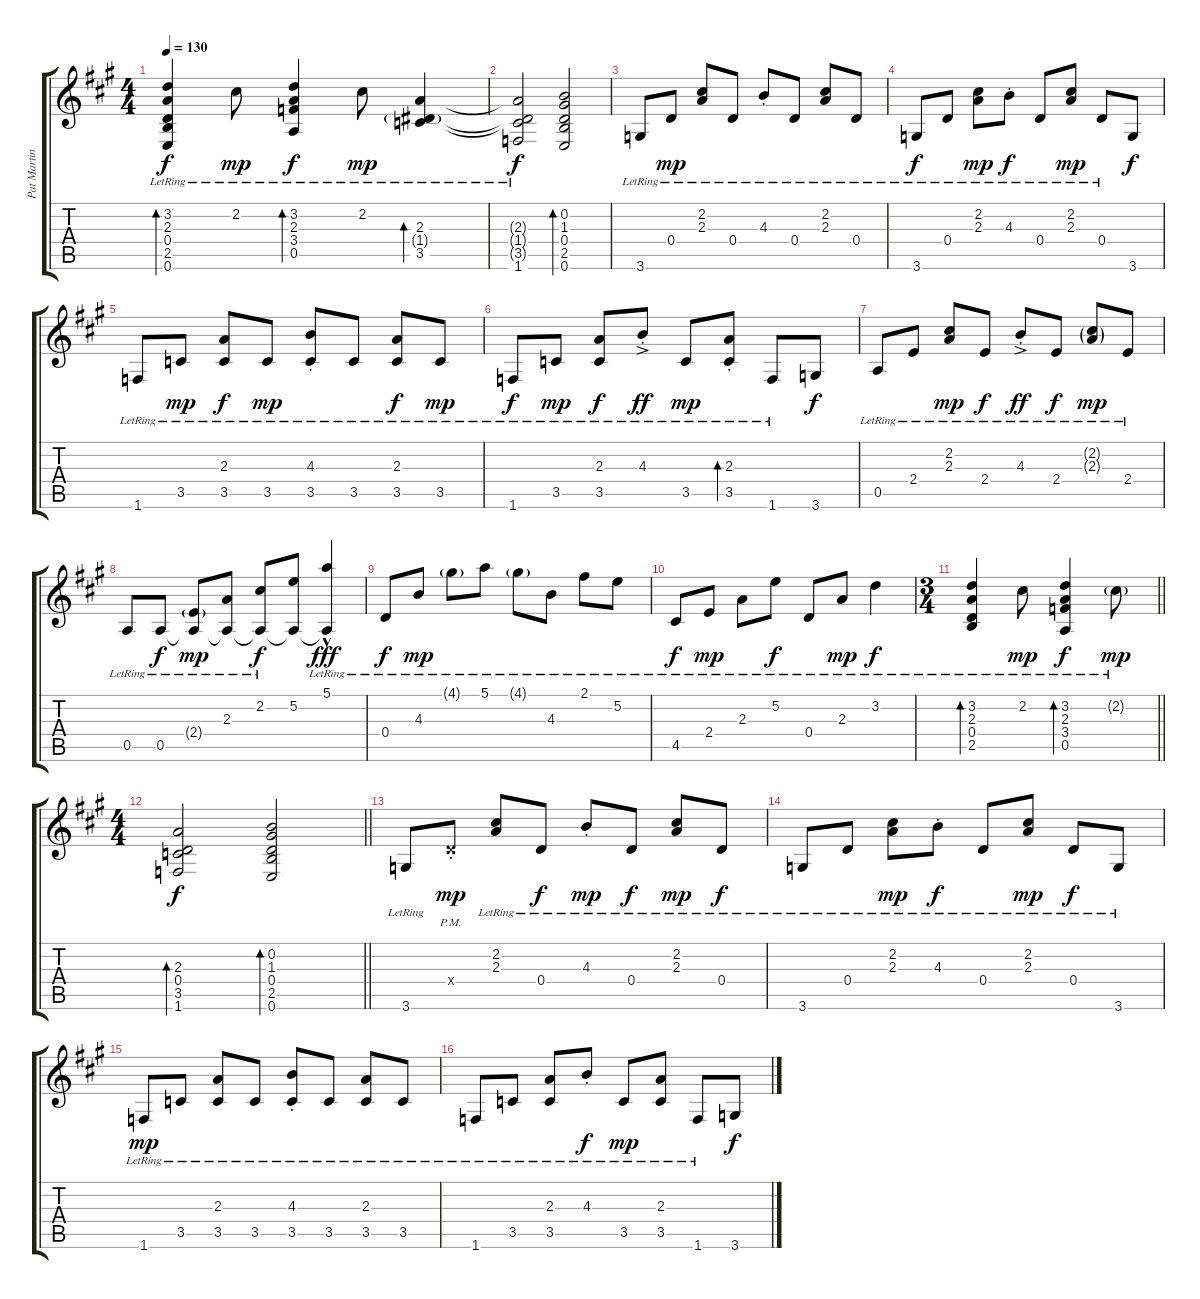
\track ("Pat Martino-PM's ne 4" "Pat Martin") {instrument electricguitarjazz}
\staff {score tabs}
\tuning (E4 B3 G3 D3 A2 E2) {hide}
\ts (4 4)
\tempo 130
\clef g2
\ks a
(3.2{lr} 2.3{lr} 0.4{lr} 2.5{lr} 0.6{lr}).4{bd 30 dy f} 2.2{lr}.8{dy mp} (3.2{lr} 2.3{lr} 3.4{lr} 0.5{lr}).4{bd 30 dy f} 2.2{lr}.8{dy mp} (2.3{lr} 1.4{g lr} 3.5{lr}).4{bd 30} |
(2.3{t} 1.4{t} 3.5{t} 1.6{lr}).2{dy f} (0.2 1.3 0.4 2.5 0.6).2{bd 30} |
3.6{lr}.8 0.4{lr}.8{dy mp} (2.2{lr} 2.3{lr}).8 0.4{lr}.8 4.3{st lr}.8 0.4{lr}.8 (2.2{lr} 2.3{lr}).8 0.4{lr}.8 |
3.6{lr}.8{dy f} 0.4{lr}.8 (2.2{lr} 2.3{lr}).8{dy mp} 4.3{st lr}.8{dy f} 0.4{lr}.8 (2.2{lr} 2.3{lr}).8{dy mp} 0.4{lr}.8 3.6.8{dy f} |
1.6{lr}.8 3.5{lr}.8{dy mp} (2.3{lr} 3.5{lr}).8{dy f} 3.5{lr}.8{dy mp} (4.3{st lr} 3.5{st lr}).8 3.5{lr}.8 (2.3{lr} 3.5{lr}).8{dy f} 3.5{lr}.8{dy mp} |
1.6{lr}.8{dy f} 3.5{lr}.8{dy mp} (2.3{lr} 3.5{lr}).8{dy f} 4.3{ac st lr}.8{dy ff} 3.5{lr}.8{dy mp} (2.3{st lr} 3.5{st lr}).8{bd 30} 1.6{lr}.8 3.6.8{dy f} |
0.5{lr}.8 2.4{lr}.8 (2.2{lr} 2.3{lr}).8{dy mp} 2.4{lr}.8{dy f} 4.3{ac st lr}.8{dy ff} 2.4{lr}.8{dy f} (2.2{g lr} 2.3{g lr}).8{dy mp} 2.4{lr}.8 |
0.5{lr}.8 0.5{lr}.8{dy f} (2.4{g lr} 0.5{t}).8{dy mp} (2.3{lr} 0.5{t}).8 (2.2{lr} 0.5{t}).8{dy f} (5.2 0.5{t}).8 (5.1{hac lr} 0.5{t}).4{dy fff} |
0.4{lr}.8{dy f} 4.3{lr}.8{dy mp} 4.1{g lr}.8 5.1{lr}.8 4.1{g lr}.8 4.3{lr}.8 2.1{lr}.8 5.2{lr}.8 |
4.5{lr}.8{dy f} 2.4{lr}.8{dy mp} 2.3{lr}.8 5.2{lr}.8{dy f} 0.4{lr}.8 2.3{lr}.8{dy mp} 3.2{lr}.4{dy f} |
\ts (3 4)
\barLineRight lightlight
(3.2{lr} 2.3{lr} 0.4{lr} 2.5{lr}).4{bd 30} 2.2{lr}.8{dy mp} (3.2{lr} 2.3{lr} 3.4{lr} 0.5{lr}).4{bd 30 dy f} 2.2{g lr}.8{dy mp} |
\ts (4 4)
\barLineRight lightlight
(2.3 0.4 3.5 1.6).2{bd 30 dy f} (0.2 1.3 0.4 2.5 0.6).2{bd 30} |
3.6{lr}.8 0.4{pm st x}.8{dy mp} (2.2{lr} 2.3{lr}).8 0.4{lr}.8{dy f} 4.3{st lr}.8{dy mp} 0.4{lr}.8{dy f} (2.2{lr} 2.3{lr}).8{dy mp} 0.4{lr}.8{dy f} |
3.6{lr}.8 0.4{lr}.8 (2.2{lr} 2.3{lr}).8{dy mp} 4.3{st lr}.8{dy f} 0.4{lr}.8 (2.2{lr} 2.3{lr}).8{dy mp} 0.4{lr}.8{dy f} 3.6{lr}.8 |
1.6{lr}.8{dy mp} 3.5{lr}.8 (2.3{lr} 3.5{lr}).8 3.5{lr}.8 (4.3{st lr} 3.5{st lr}).8 3.5{lr}.8 (2.3{lr} 3.5{lr}).8 3.5{lr}.8 |
1.6{lr}.8 3.5{lr}.8 (2.3{lr} 3.5{lr}).8 4.3{st lr}.8{dy f} 3.5{lr}.8{dy mp} (2.3{lr} 3.5{lr}).8 1.6{lr}.8 3.6.8{dy f}
